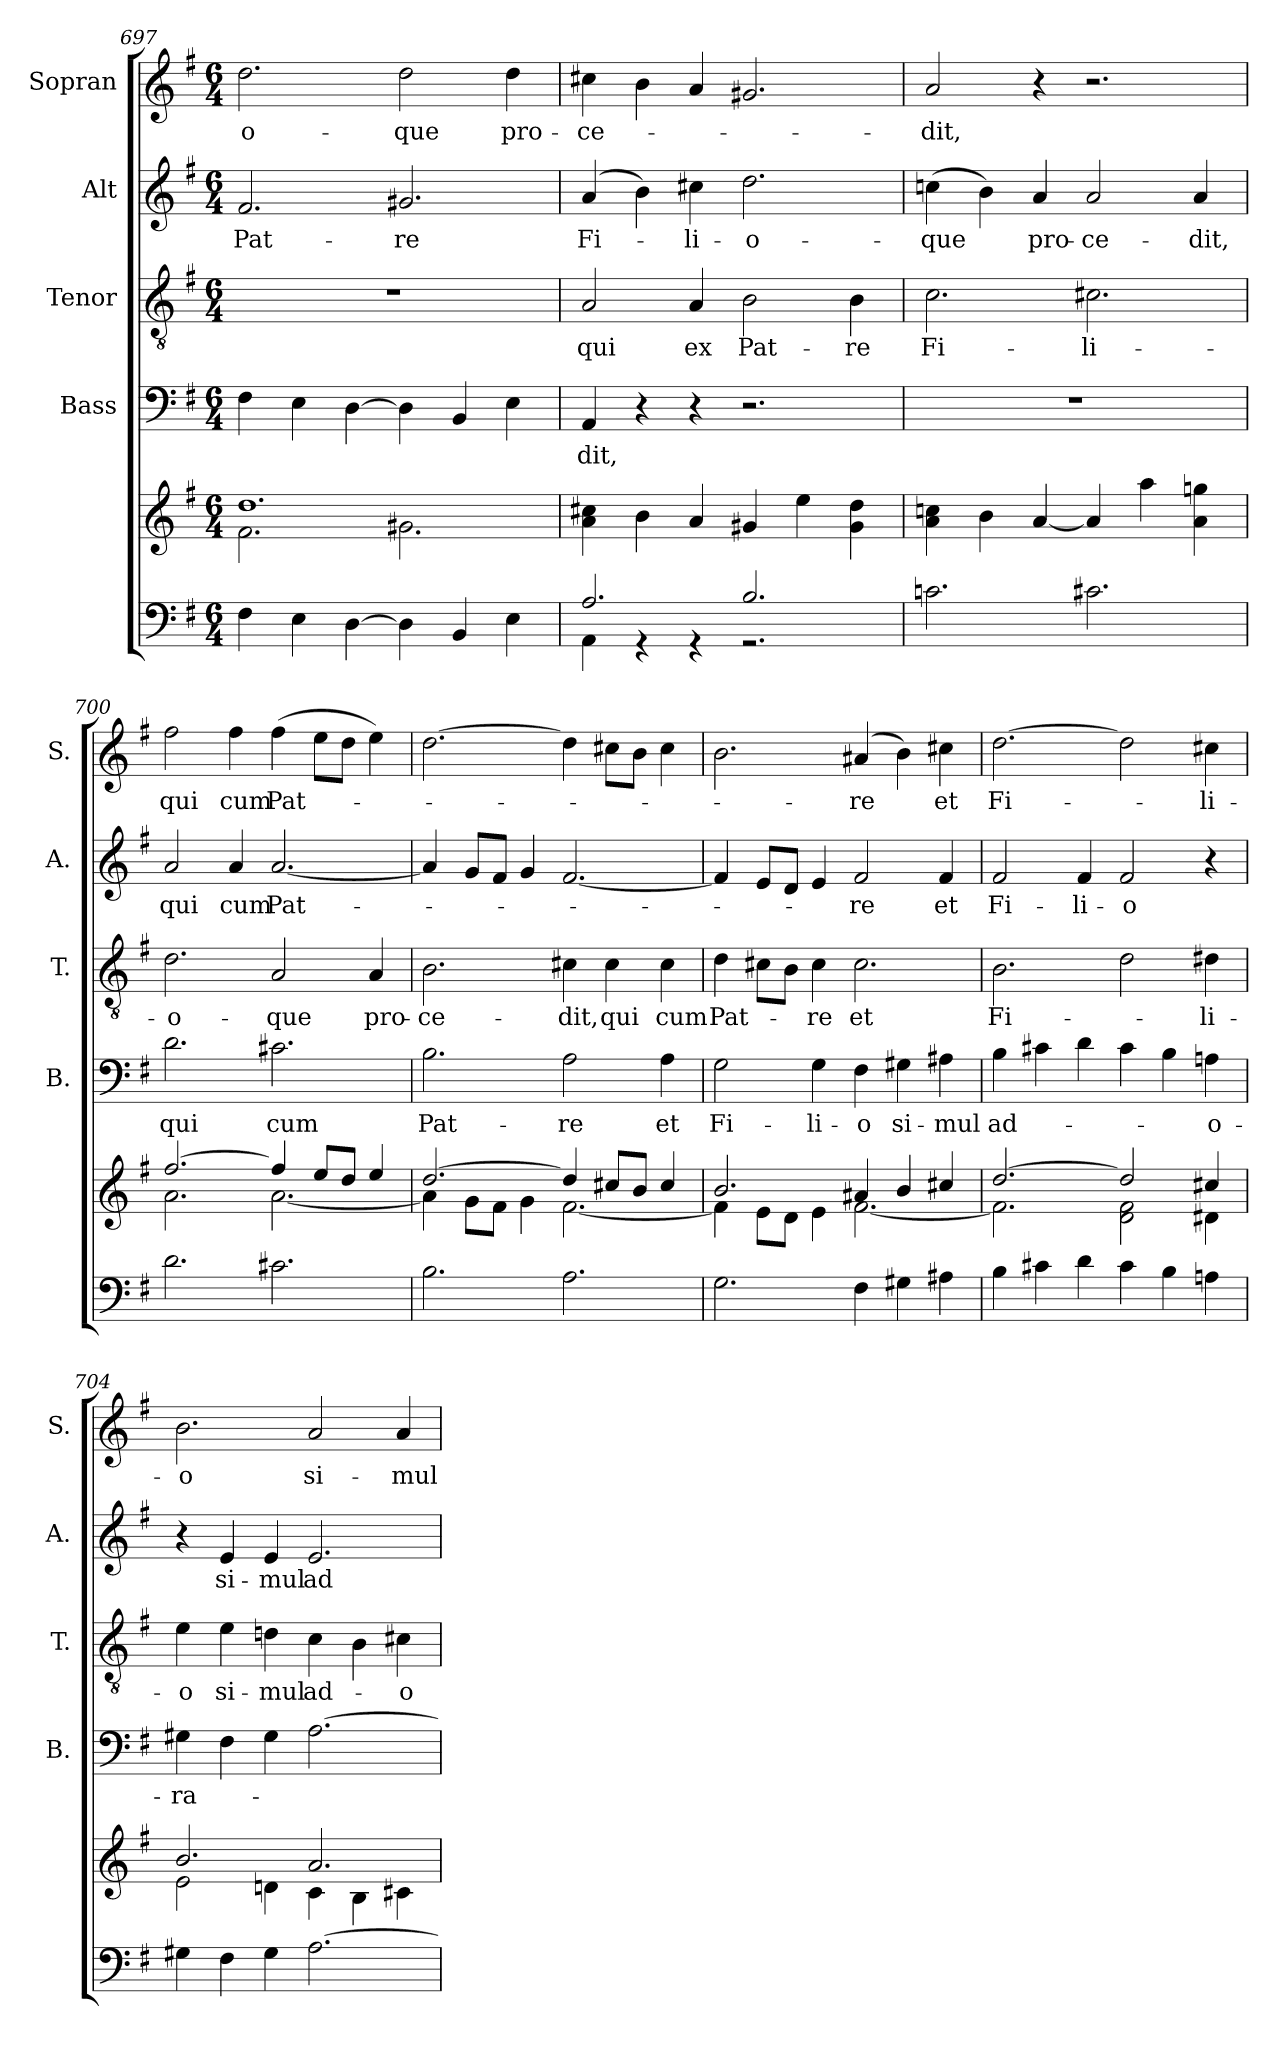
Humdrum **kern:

**kern	**kern	**kern	**text	**kern	**text	**kern	**text	**kern	**text
*part5	*part5	*part4	*part4	*part3	*part3	*part2	*part2	*part1	*part1
*staff6	*staff5	*staff4	*staff4	*staff3	*staff3	*staff2	*staff2	*staff1	*staff1
*	*	*I"Bass	*	*I"Tenor	*	*I"Alt	*	*I"Sopran	*
*	*	*I'B.	*	*I'T.	*	*I'A.	*	*I'S.	*
*clefF4	*clefG2	*clefF4	*	*clefGv2	*	*clefG2	*	*clefG2	*
*k[f#]	*k[f#]	*k[f#]	*	*k[f#]	*	*k[f#]	*	*k[f#]	*
*G:	*G:	*G:	*	*G:	*	*G:	*	*G:	*
*M6/4	*M6/4	*M6/4	*	*M6/4	*	*M6/4	*	*M6/4	*
=697	=697	=697	=697	=697	=697	=697	=697	=697	=697
*	*^	*	*	*	*	*	*	*	*
!	!	!	!	!	!	!	!	!LO:LY:b	!	!LO:LY:b
4F#\	1.dd	2.f#\	4F#\	.	1.r	.	2.f#/	Pat-	2.dd\	-o-
4E\	.	.	4E\	.	.	.	.	.	.	.
[4D\	.	.	[4D\	.	.	.	.	.	.	.
!	!	!	!	!	!	!	!	!LO:LY:b	!	!LO:LY:b
4D\]	.	2.g#X\	4D\]	.	.	.	2.g#X/	-re	2dd\	-que
4BB/	.	.	4BB/	.	.	.	.	.	.	.
!	!	!	!	!	!	!	!	!	!	!LO:LY:b
4E\	.	.	4E\	.	.	.	.	.	4dd\	pro-
*	*v	*v	*	*	*	*	*	*	*	*
=698	=698	=698	=698	=698	=698	=698	=698	=698	=698
*^	*	*	*	*	*	*	*	*	*
!	!	!	!	!LO:LY:b	!	!LO:LY:b	!	!LO:LY:b	!	!LO:LY:b
2.A/	4AA\	4a\ 4cc#X\	4AA/	-dit,	2A/	qui	(4a/	Fi-	4cc#X\	-ce-
.	4rGG	4b\	4r	.	.	.	4b\)	.	4b\	.
!	!	!	!	!	!	!LO:LY:b	!	!LO:LY:b	!	!
.	4rGG	4a/	4r	.	4A/	ex	4cc#X\	-li-	4a/	.
!	!	!	!	!	!	!LO:LY:b	!	!LO:LY:b	!	!
2.B/	2.rGG	4g#X/	2.r	.	2B\	Pat-	2.dd\	-o-	2.g#X/	.
.	.	4ee\	.	.	.	.	.	.	.	.
!	!	!	!	!	!	!LO:LY:b	!	!	!	!
.	.	4g#\ 4dd\	.	.	4B\	-re	.	.	.	.
*v	*v	*	*	*	*	*	*	*	*	*
=699	=699	=699	=699	=699	=699	=699	=699	=699	=699
!	!	!	!	!	!LO:LY:b	!	!LO:LY:b	!	!LO:LY:b
2.cn\	4a\ 4ccn\	1.r	.	2.c\	Fi-	(>4ccn\	-que	2a/	-dit,
.	4b\	.	.	.	.	4b\)	.	.	.
!	!	!	!	!	!	!	!LO:LY:b	!	!
.	[4a/	.	.	.	.	4a/	pro-	4r	.
!	!	!	!	!	!LO:LY:b	!	!LO:LY:b	!	!
2.c#X\	4a/]	.	.	2.c#X\	-li-	2a/	-ce-	2.r	.
.	4aa\	.	.	.	.	.	.	.	.
!	!	!	!	!	!	!	!LO:LY:b	!	!
.	4a\ 4ggn\	.	.	.	.	4a/	-dit,	.	.
!!LO:LB:g=z
=700	=700	=700	=700	=700	=700	=700	=700	=700	=700
*	*^	*	*	*	*	*	*	*	*
!	!	!	!	!LO:LY:b	!	!LO:LY:b	!	!LO:LY:b	!	!LO:LY:b
2.d\	[>2.ff#/	2.a\	2.d\	qui	2.d\	-o-	2a/	qui	2ff#\	qui
!	!	!	!	!	!	!	!	!LO:LY:b	!	!LO:LY:b
.	.	.	.	.	.	.	4a/	cum	4ff#\	cum
!	!	!	!	!LO:LY:b	!	!LO:LY:b	!	!LO:LY:b	!	!LO:LY:b
2.c#X\	4ff#/]	[<2.a\	2.c#X\	cum	2A/	-que	[2.a/	Pat-	(>4ff#\	Pat-
.	8ee/L	.	.	.	.	.	.	.	8ee\L	.
.	8dd/J	.	.	.	.	.	.	.	8dd\J	.
!	!	!	!	!	!	!LO:LY:b	!	!	!	!
.	4ee/	.	.	.	4A/	pro-	.	.	4ee\)	.
=701	=701	=701	=701	=701	=701	=701	=701	=701	=701	=701
!	!	!	!	!LO:LY:b	!	!LO:LY:b	!	!	!	!
2.B\	[>2.dd/	4a\]	2.B\	Pat-	2.B\	-ce-	4a/]	.	[2.dd\	.
.	.	8g\L	.	.	.	.	8g/L	.	.	.
.	.	8f#\J	.	.	.	.	8f#/J	.	.	.
.	.	4g\	.	.	.	.	4g/	.	.	.
!	!	!	!	!LO:LY:b	!	!LO:LY:b	!	!	!	!
2.A\	4dd/]	[<2.f#\	2A\	-re	4c#X\	-dit,	[2.f#/	.	4dd\]	.
!	!	!	!	!	!	!LO:LY:b	!	!	!	!
.	8cc#X/L	.	.	.	4c#\	qui	.	.	8cc#X\L	.
.	8b/J	.	.	.	.	.	.	.	8b\J	.
!	!	!	!	!LO:LY:b	!	!LO:LY:b	!	!	!	!
.	4cc#/	.	4A\	et	4c#\	cum	.	.	4cc#\	.
=702	=702	=702	=702	=702	=702	=702	=702	=702	=702	=702
!	!	!	!	!LO:LY:b	!	!LO:LY:b	!	!	!	!
2.G\	2.b/	4f#\]	2G\	Fi-	4d\	Pat-	4f#/]	.	2.b\	.
.	.	8e\L	.	.	8c#X\L	.	8e/L	.	.	.
.	.	8d\J	.	.	8B\J	.	8d/J	.	.	.
!	!	!	!	!LO:LY:b	!	!LO:LY:b	!	!	!	!
.	.	4e\	4G\	-li-	4c#\	-re	4e/	.	.	.
!	!	!	!	!LO:LY:b	!	!LO:LY:b	!	!LO:LY:b	!	!LO:LY:b
4F#\	4a#X/	[<2.f#\	4F#\	-o	2.c#\	et	2f#/	-re	(4a#X/	-re
!	!	!	!	!LO:LY:b	!	!	!	!	!	!
4G#X\	4b/	.	4G#X\	si-	.	.	.	.	4b\)	.
!	!	!	!	!LO:LY:b	!	!	!	!LO:LY:b	!	!LO:LY:b
4A#X\	4cc#X/	.	4A#X\	-mul	.	.	4f#/	et	4cc#X\	et
=703	=703	=703	=703	=703	=703	=703	=703	=703	=703	=703
!	!	!	!	!LO:LY:b	!	!LO:LY:b	!	!LO:LY:b	!	!LO:LY:b
4B\	[>2.dd/	2.f#\]	4B\	ad-	2.B\	Fi-	2f#/	Fi-	[2.dd\	Fi-
4c#X\	.	.	4c#X\	.	.	.	.	.	.	.
!	!	!	!	!	!	!	!	!LO:LY:b	!	!
4d\	.	.	4d\	.	.	.	4f#/	-li-	.	.
!	!	!	!	!	!	!	!	!LO:LY:b	!	!
4c#\	2dd/]	2d\ 2f#\	4c#\	.	2d\	.	2f#/	-o	2dd\]	.
4B\	.	.	4B\	.	.	.	.	.	.	.
!	!	!	!	!LO:LY:b	!	!LO:LY:b	!	!	!	!LO:LY:b
4An\	4cc#X/	4d#X\	4An\	-o-	4d#X\	-li-	4r	.	4cc#X\	-li-
!!LO:PB:g=z
=704	=704	=704	=704	=704	=704	=704	=704	=704	=704	=704
!	!	!	!	!LO:LY:b	!	!LO:LY:b	!	!	!	!LO:LY:b
4G#X\	2.b/	2e\	4G#X\	-ra-	4e\	-o	4r	.	2.b\	-o
!	!	!	!	!	!	!LO:LY:b	!	!LO:LY:b	!	!
4F#\	.	.	4F#\	.	4e\	si-	4e/	si-	.	.
!	!	!	!	!	!	!LO:LY:b	!	!LO:LY:b	!	!
4G#\	.	4dn\	4G#\	.	4dn\	-mul	4e/	-mul	.	.
!	!	!	!	!	!	!LO:LY:b	!	!LO:LY:b	!	!LO:LY:b
[2.A\	2.a/	4c\	[2.A\	.	4c\	ad-	2.e/	ad-	2a/	si-
.	.	4B\	.	.	4B\	.	.	.	.	.
!	!	!	!	!	!	!LO:LY:b	!	!	!	!LO:LY:b
.	.	4c#X\	.	.	4c#X\	-o-	.	.	4a/	-mul
*	*v	*v	*	*	*	*	*	*	*	*
=	=	=	=	=	=	=	=	=	=
*-	*-	*-	*-	*-	*-	*-	*-	*-	*-
